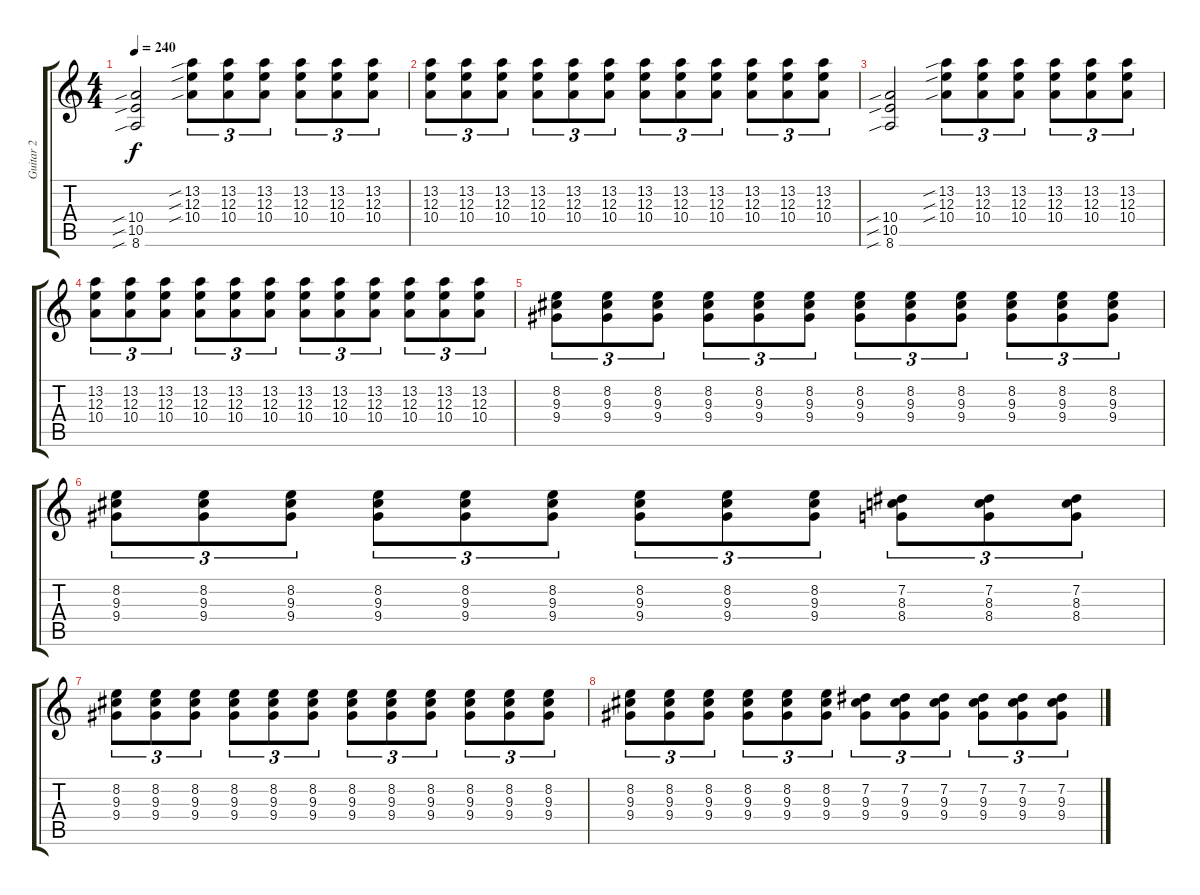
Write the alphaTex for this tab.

\track ("Guitar 2" "Guitar 2") {instrument distortionguitar}
\staff {score tabs}
\tuning (Db4 Ab3 E3 B2 Gb2 Db2) {hide}
\ts (4 4)
\tempo 240
\clef g2
\ks c
(10.4{sib} 10.5{sib} 8.6{sib}).2{dy f} (13.2{sib} 12.3{sib} 10.4{sib}).8{tu (3 2)} (13.2 12.3 10.4).8{tu (3 2)} (13.2 12.3 10.4).8{tu (3 2)} (13.2 12.3 10.4).8{tu (3 2)} (13.2 12.3 10.4).8{tu (3 2)} (13.2 12.3 10.4).8{tu (3 2)} |
(13.2 12.3 10.4).8{tu (3 2)} (13.2 12.3 10.4).8{tu (3 2)} (13.2 12.3 10.4).8{tu (3 2)} (13.2 12.3 10.4).8{tu (3 2)} (13.2 12.3 10.4).8{tu (3 2)} (13.2 12.3 10.4).8{tu (3 2)} (13.2 12.3 10.4).8{tu (3 2)} (13.2 12.3 10.4).8{tu (3 2)} (13.2 12.3 10.4).8{tu (3 2)} (13.2 12.3 10.4).8{tu (3 2)} (13.2 12.3 10.4).8{tu (3 2)} (13.2 12.3 10.4).8{tu (3 2)} |
(10.4{sib} 10.5{sib} 8.6{sib}).2 (13.2{sib} 12.3{sib} 10.4{sib}).8{tu (3 2)} (13.2 12.3 10.4).8{tu (3 2)} (13.2 12.3 10.4).8{tu (3 2)} (13.2 12.3 10.4).8{tu (3 2)} (13.2 12.3 10.4).8{tu (3 2)} (13.2 12.3 10.4).8{tu (3 2)} |
(13.2 12.3 10.4).8{tu (3 2)} (13.2 12.3 10.4).8{tu (3 2)} (13.2 12.3 10.4).8{tu (3 2)} (13.2 12.3 10.4).8{tu (3 2)} (13.2 12.3 10.4).8{tu (3 2)} (13.2 12.3 10.4).8{tu (3 2)} (13.2 12.3 10.4).8{tu (3 2)} (13.2 12.3 10.4).8{tu (3 2)} (13.2 12.3 10.4).8{tu (3 2)} (13.2 12.3 10.4).8{tu (3 2)} (13.2 12.3 10.4).8{tu (3 2)} (13.2 12.3 10.4).8{tu (3 2)} |
(8.2 9.3 9.4).8{tu (3 2)} (8.2 9.3 9.4).8{tu (3 2)} (8.2 9.3 9.4).8{tu (3 2)} (8.2 9.3 9.4).8{tu (3 2)} (8.2 9.3 9.4).8{tu (3 2)} (8.2 9.3 9.4).8{tu (3 2)} (8.2 9.3 9.4).8{tu (3 2)} (8.2 9.3 9.4).8{tu (3 2)} (8.2 9.3 9.4).8{tu (3 2)} (8.2 9.3 9.4).8{tu (3 2)} (8.2 9.3 9.4).8{tu (3 2)} (8.2 9.3 9.4).8{tu (3 2)} |
(8.2 9.3 9.4).8{tu (3 2)} (8.2 9.3 9.4).8{tu (3 2)} (8.2 9.3 9.4).8{tu (3 2)} (8.2 9.3 9.4).8{tu (3 2)} (8.2 9.3 9.4).8{tu (3 2)} (8.2 9.3 9.4).8{tu (3 2)} (8.2 9.3 9.4).8{tu (3 2)} (8.2 9.3 9.4).8{tu (3 2)} (8.2 9.3 9.4).8{tu (3 2)} (7.2 8.3 8.4).8{tu (3 2)} (7.2 8.3 8.4).8{tu (3 2)} (7.2 8.3 8.4).8{tu (3 2)} |
(8.2 9.3 9.4).8{tu (3 2)} (8.2 9.3 9.4).8{tu (3 2)} (8.2 9.3 9.4).8{tu (3 2)} (8.2 9.3 9.4).8{tu (3 2)} (8.2 9.3 9.4).8{tu (3 2)} (8.2 9.3 9.4).8{tu (3 2)} (8.2 9.3 9.4).8{tu (3 2)} (8.2 9.3 9.4).8{tu (3 2)} (8.2 9.3 9.4).8{tu (3 2)} (8.2 9.3 9.4).8{tu (3 2)} (8.2 9.3 9.4).8{tu (3 2)} (8.2 9.3 9.4).8{tu (3 2)} |
(8.2 9.3 9.4).8{tu (3 2)} (8.2 9.3 9.4).8{tu (3 2)} (8.2 9.3 9.4).8{tu (3 2)} (8.2 9.3 9.4).8{tu (3 2)} (8.2 9.3 9.4).8{tu (3 2)} (8.2 9.3 9.4).8{tu (3 2)} (7.2 9.3 9.4).8{tu (3 2)} (7.2 9.3 9.4).8{tu (3 2)} (7.2 9.3 9.4).8{tu (3 2)} (7.2 9.3 9.4).8{tu (3 2)} (7.2 9.3 9.4).8{tu (3 2)} (7.2 9.3 9.4).8{tu (3 2)}
